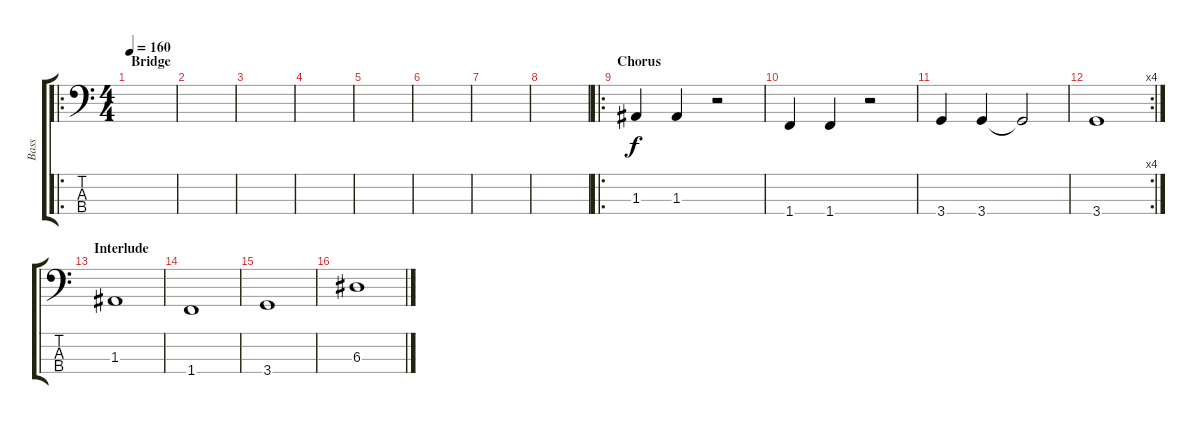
\track ("Bass" "Bass") {instrument electricbassfinger}
\staff {score tabs}
\tuning (G2 D2 A1 E1) {hide}
\ro
\ts (4 4)
\section ("" "Bridge")
\tempo 160
\clef f4
\ks c
|
|
|
|
|
|
|
|
\ro
\section ("" "Chorus")
1.3.4 1.3.4 r.2 |
1.4.4 1.4.4 r.2 |
3.4.4 3.4.4 3.4{t}.2 |
\rc 4
3.4.1 |
\section ("" "Interlude")
1.3.1 |
1.4.1 |
3.4.1 |
6.3.1
